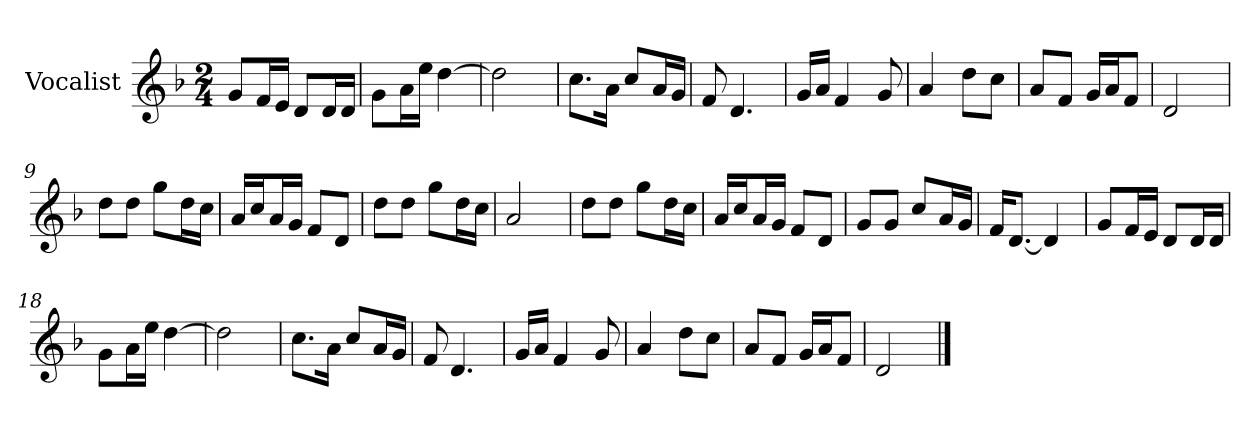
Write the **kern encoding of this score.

**kern
*part1
*staff1
*I"Vocalist
*k[b-]
*F:
*M2/4
=
8gL
16fL
16eJJ
8dL
16dL
16dJJ
=1
8gL
16aL
16eeJJ
[4dd
=2
2dd]
=3
8.ccL
16aJk
8ccL
16aL
16gJJ
=4
8f
4.d
=5
16gLL
16aJJ
4f
8g
=6
4a
8ddL
8ccJ
=7
8aL
8fJ
16gLL
16aJ
8fJ
=8
2d
=9
8ddL
8ddJ
8ggL
16ddL
16ccJJ
=10
16aLL
16ccJ
16aL
16gJJ
8fL
8dJ
=11
8ddL
8ddJ
8ggL
16ddL
16ccJJ
=12
2a
=13
8ddL
8ddJ
8ggL
16ddL
16ccJJ
=14
16aLL
16ccJ
16aL
16gJJ
8fL
8dJ
=15
8gL
8gJ
8ccL
16aL
16gJJ
=16
16fKL
[8.dJ
4d]
=17
8gL
16fL
16eJJ
8dL
16dL
16dJJ
=18
8gL
16aL
16eeJJ
[4dd
=19
2dd]
=20
8.ccL
16aJk
8ccL
16aL
16gJJ
=21
8f
4.d
=22
16gLL
16aJJ
4f
8g
=23
4a
8ddL
8ccJ
=24
8aL
8fJ
16gLL
16aJ
8fJ
=25
2d
==
*-
